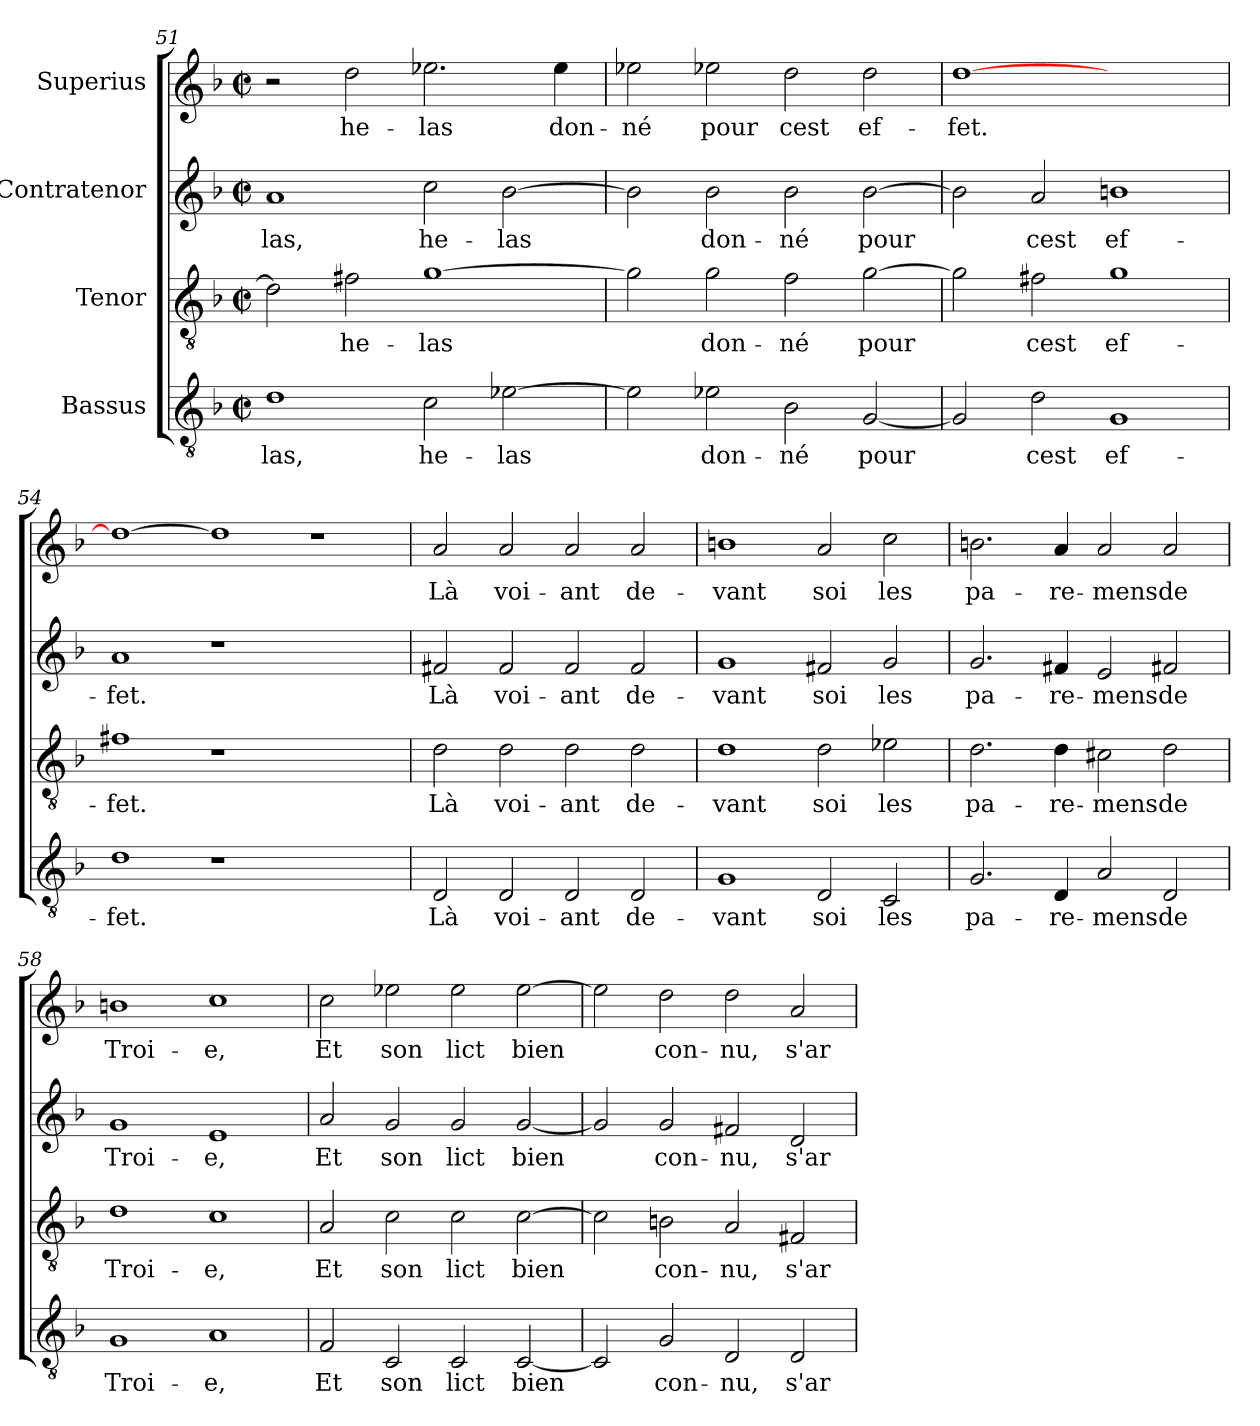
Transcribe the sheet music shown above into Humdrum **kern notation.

**kern	**text	**kern	**text	**kern	**text	**kern	**text
*part4	*part4	*part3	*part3	*part2	*part2	*part1	*part1
*staff4	*staff4	*staff3	*staff3	*staff2	*staff2	*staff1	*staff1
*I"Bassus	*	*I"Tenor	*	*I"Contratenor	*	*I"Superius	*
!!LO:LB:g=z
*clefGv2	*	*clefGv2	*	*clefG2	*	*clefG2	*
*k[b-]	*	*k[b-]	*	*k[b-]	*	*k[b-]	*
*F:	*	*F:	*	*F:	*	*F:	*
*M2/2	*	*M2/2	*	*M2/2	*	*M2/2	*
*met(c|)	*	*met(c|)	*	*met(c|)	*	*met(c|)	*
=51	=51	=51	=51	=51	=51	=51	=51
1d\	-las,	2d\]	.	1a/	-las,	2r	.
.	.	2f#X\	he-	.	.	2dd\	he-
2c\	he-	[1g\	-las	2cc\	he-	2.ee-X\	-las
[2e-X\	-las	.	.	[2b-\	-las	.	.
.	.	.	.	.	.	4ee-\	don-
=52	=52	=52	=52	=52	=52	=52	=52
2e-\]	.	2g\]	.	2b-\]	.	2ee-X\	-né
2e-X\	don-	2g\	don-	2b-\	don-	2ee-X\	pour
2B-\	-né	2f\	-né	2b-\	-né	2dd\	cest
[2G/	pour	[2g\	pour	[2b-\	pour	2dd\	ef-
=53	=53	=53	=53	=53	=53	=53	=53
2G/]	.	2g\]	.	2b-\]	.	[1dd\	-fet.
2d\	cest	2f#X\	cest	2a/	cest	.	.
1G/	ef-	1g\	ef-	1bn\	ef-	1ryy	.
=54	=54	=54	=54	=54	=54	=54	=54
1d\	-fet.	1f#X\	-fet.	1a/	-fet.	1dd\_	.
1r	.	1r	.	1r	.	1dd\]	.
1ryy	.	1ryy	.	1ryy	.	1r	.
=55	=55	=55	=55	=55	=55	=55	=55
2D/	Là	2d\	Là	2f#X/	Là	2a/	Là
2D/	voi-	2d\	voi-	2f#/	voi-	2a/	voi-
2D/	-ant	2d\	-ant	2f#/	-ant	2a/	-ant
2D/	de-	2d\	de-	2f#/	de-	2a/	de-
!!LO:LB:g=z
=56	=56	=56	=56	=56	=56	=56	=56
1G/	-vant	1d\	-vant	1g/	-vant	1bn\	-vant
2D/	soi	2d\	soi	2f#X/	soi	2a/	soi
2C/	les	2e-X\	les	2g/	les	2cc\	les
=57	=57	=57	=57	=57	=57	=57	=57
2.G/	pa-	2.d\	pa-	2.g/	pa-	2.bn\	pa-
4D/	-re-	4d\	-re-	4f#X/	-re-	4a/	-re-
2A/	-mens	2c#X\	-mens	2e/	-mens	2a/	-mens
2D/	de	2d\	de	2f#X/	de	2a/	de
=58	=58	=58	=58	=58	=58	=58	=58
1G/	Troi-	1d\	Troi-	1g/	Troi-	1bn\	Troi-
1A/	-e,	1c\	-e,	1e/	-e,	1cc\	-e,
=59	=59	=59	=59	=59	=59	=59	=59
2F/	Et	2A/	Et	2a/	Et	2cc\	Et
2C/	son	2c\	son	2g/	son	2ee-X\	son
2C/	lict	2c\	lict	2g/	lict	2ee-\	lict
[2C/	bien	[2c\	bien	[2g/	bien	[2ee-\	bien
=60	=60	=60	=60	=60	=60	=60	=60
2C/]	.	2c\]	.	2g/]	.	2ee-\]	.
2G/	con-	2Bn\	con-	2g/	con-	2dd\	con-
2D/	-nu,	2A/	-nu,	2f#X/	-nu,	2dd\	-nu,
2D/	s'ar-	2F#X/	s'ar-	2d/	s'ar-	2a/	s'ar-
=	=	=	=	=	=	=	=
*-	*-	*-	*-	*-	*-	*-	*-
